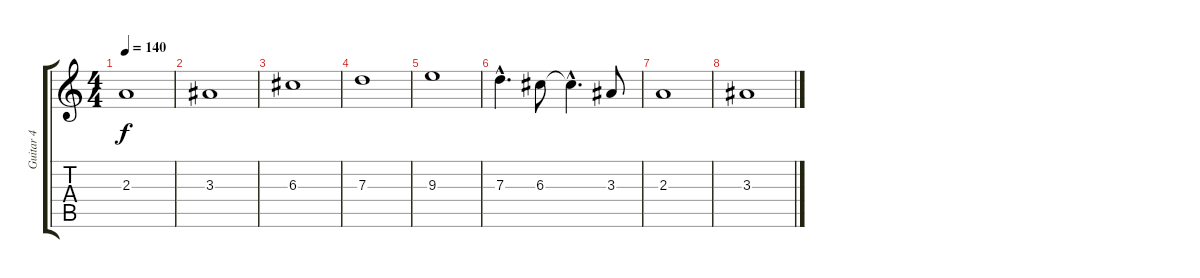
\track ("Guitar 4" "Guitar 4") {instrument distortionguitar}
\staff {score tabs}
\tuning (E4 B3 G3 D3 A2 E2) {hide}
\ts (4 4)
\tempo 140
\clef g2
\ks c
2.3.1{dy f} |
3.3.1 |
6.3.1 |
7.3.1 |
9.3.1 |
7.3{hac}.4{d} 6.3.8 6.3{hac t}.4{d} 3.3.8 |
2.3.1 |
3.3.1
